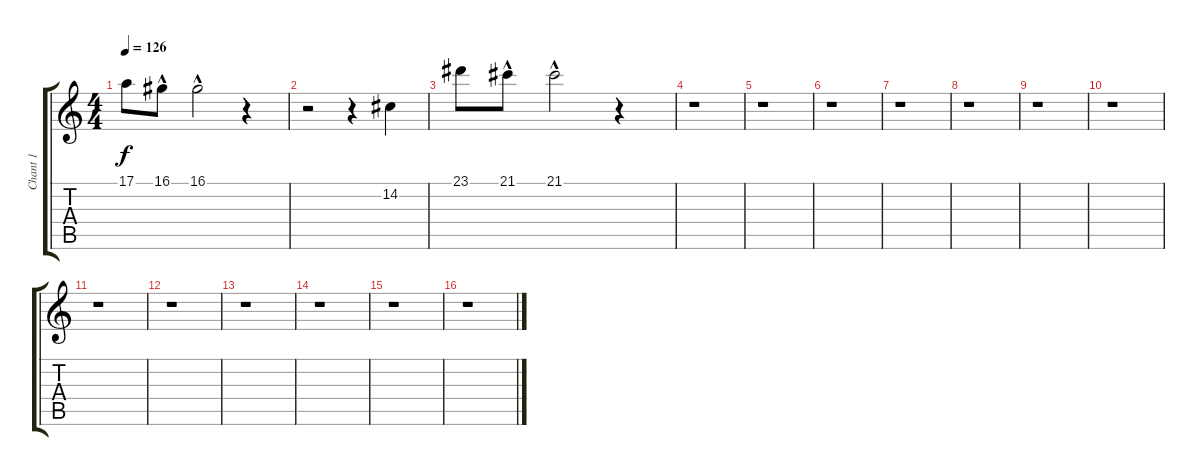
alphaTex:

\track ("Chant 1" "Chant 1") {instrument lead3calliope}
\staff {score tabs}
\tuning (E4 B3 G3 D3 A2 E2) {hide}
\ts (4 4)
\tempo 126
\clef g2
\ks c
17.1.8{dy f} 16.1{hac}.8 16.1{hac}.2 r.4 |
r.2 r.4 14.2.4 |
23.1.8 21.1{hac}.8 21.1{hac}.2 r.4 |
r.1 |
r.1 |
r.1 |
r.1 |
r.1 |
r.1 |
r.1 |
r.1 |
r.1 |
r.1 |
r.1 |
r.1 |
r.1
